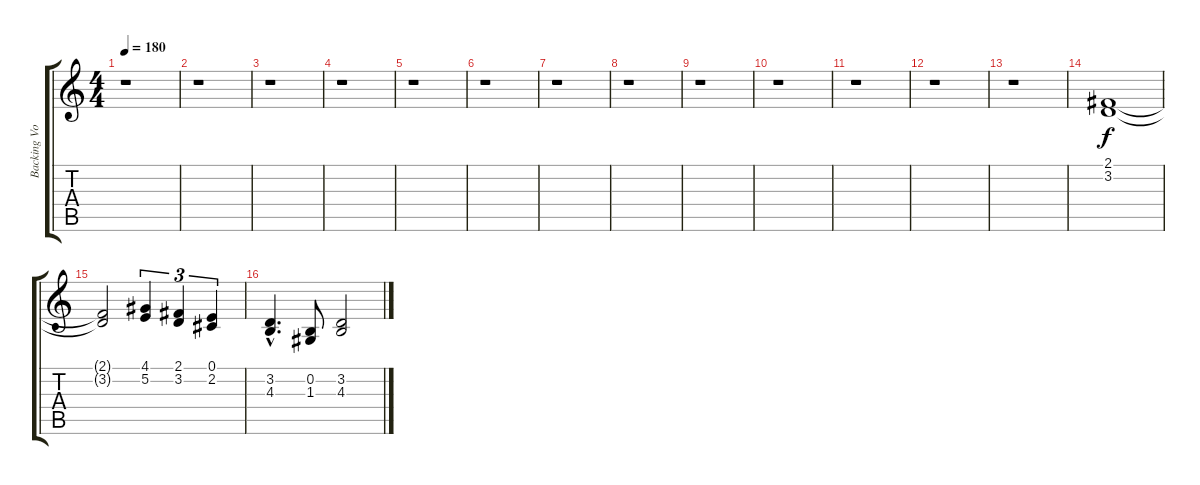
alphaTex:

\track ("Backing Vocals" "Backing Vo") {instrument trombone}
\staff {score tabs}
\tuning (E4 B3 G3 D3 A2 E2) {hide}
\ts (4 4)
\tempo 180
\clef g2
\ks c
r.1{dy f} |
r.1 |
r.1 |
r.1 |
r.1 |
r.1 |
r.1 |
r.1 |
r.1 |
r.1 |
r.1 |
r.1 |
r.1 |
(2.1 3.2).1{balance 0} |
(2.1{t} 3.2{t}).2 (4.1 5.2).4{tu (3 2)} (2.1 3.2).4{tu (3 2)} (0.1 2.2).4{tu (3 2)} |
(3.2{hac} 4.3{hac}).4{d} (0.2 1.3).8 (3.2 4.3).2
